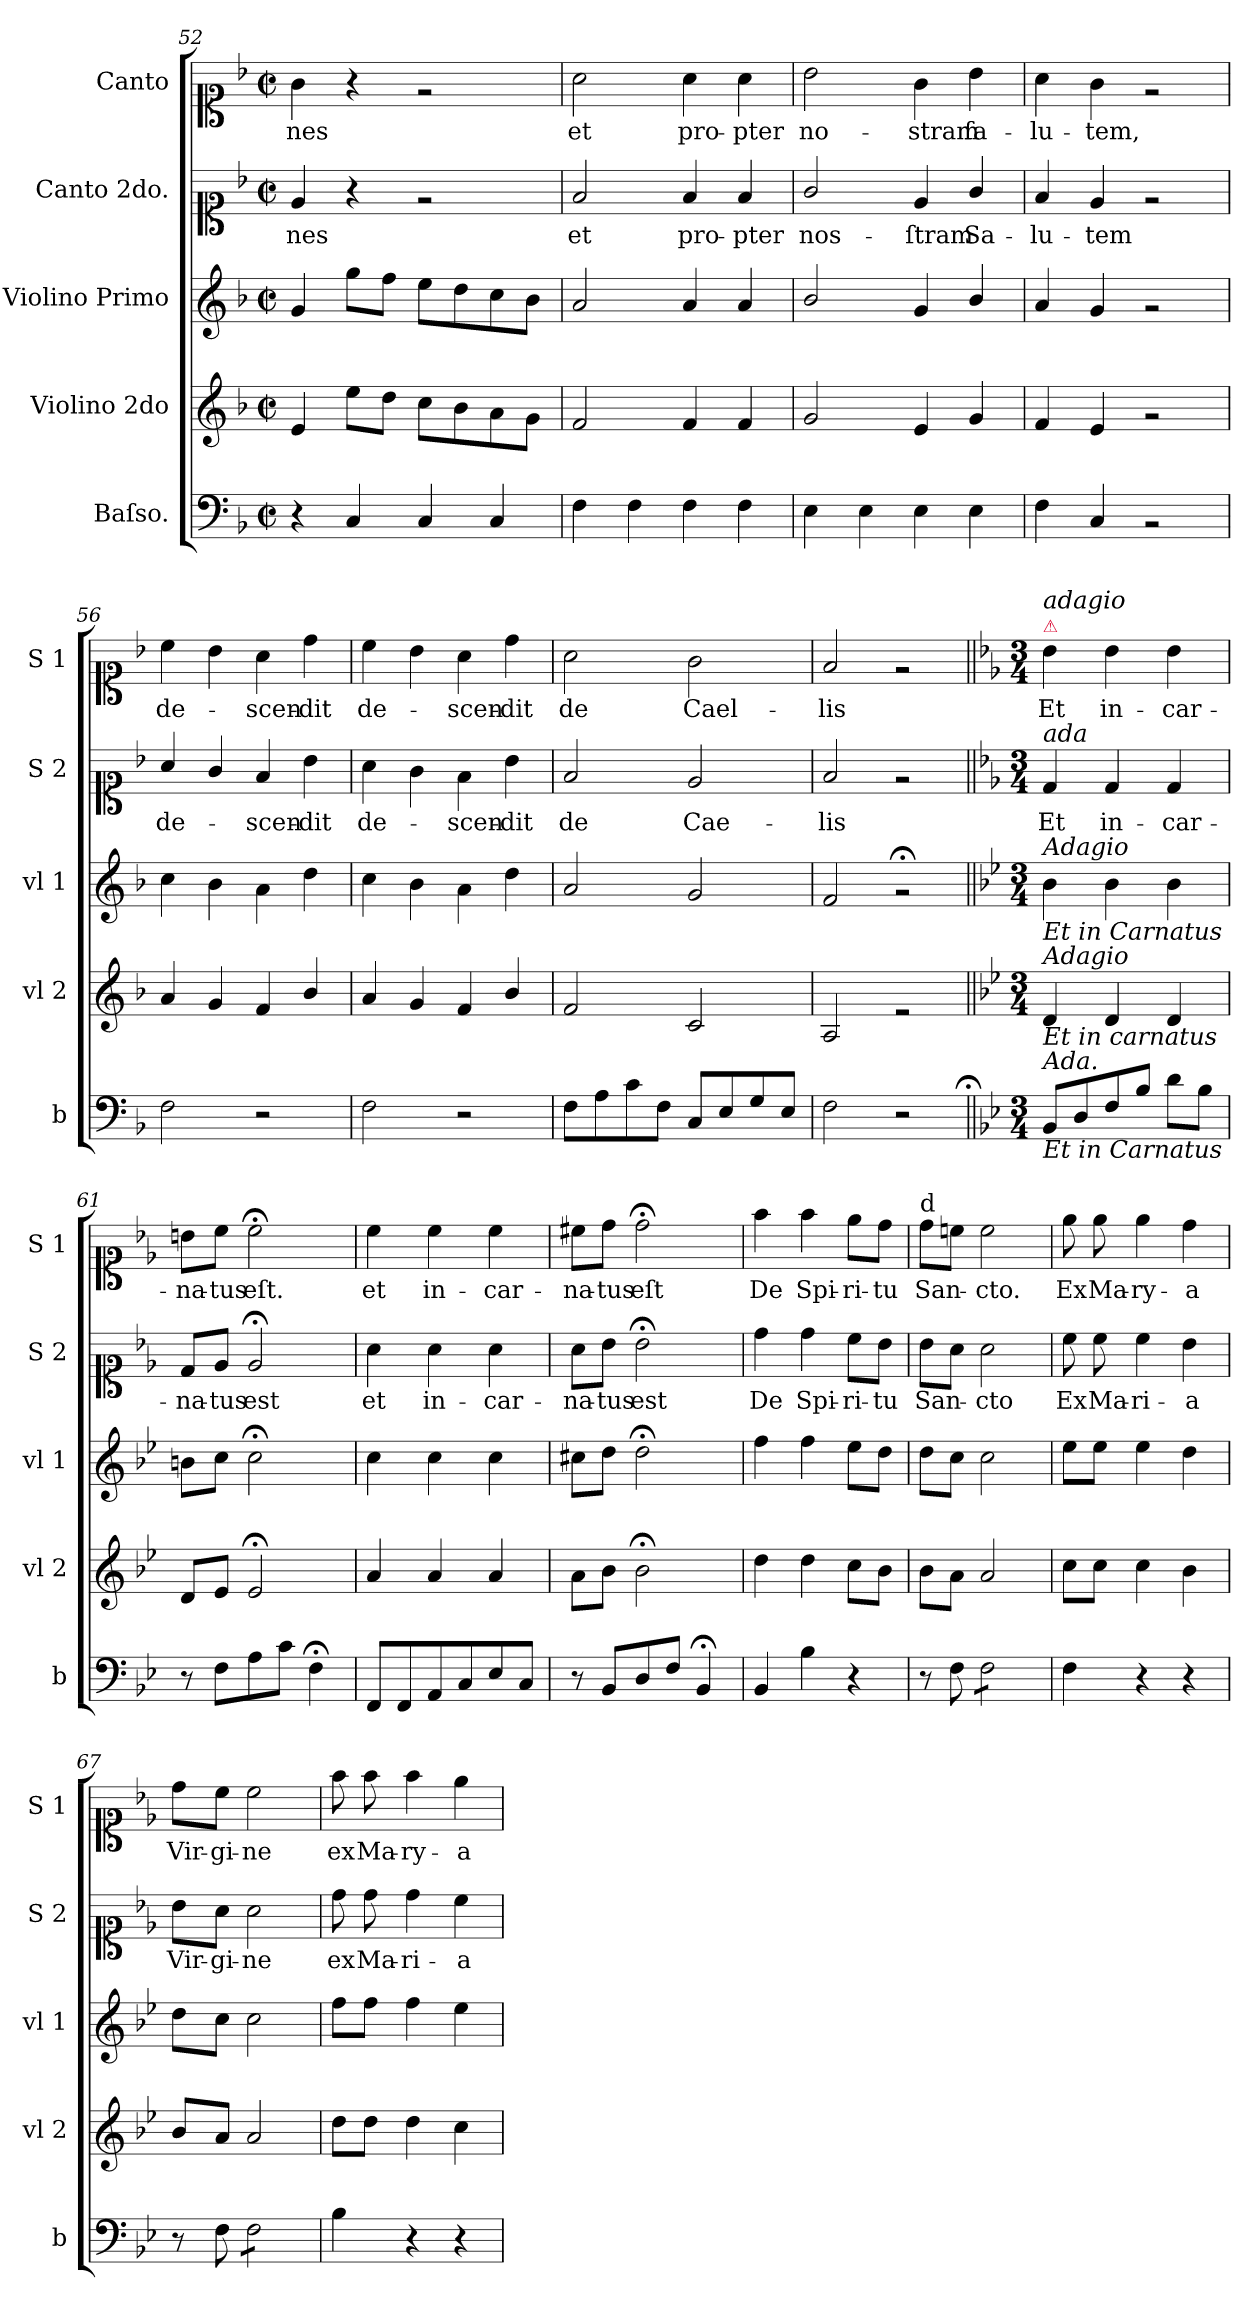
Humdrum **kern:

**kern	**kern	**kern	**kern	**text	**kern	**text
*part5	*part4	*part3	*part2	*part2	*part1	*part1
*staff5	*staff4	*staff3	*staff2	*staff2	*staff1	*staff1
*I"Baſso.	*I"Violino 2do	*I"Violino Primo	*I"Canto 2do.	*	*I"Canto	*
*I'b	*I'vl 2	*I'vl 1	*I'S 2	*	*I'S 1	*
*clefF4	*clefG2	*clefG2	*clefC1	*	*clefC1	*
*k[b-]	*k[b-]	*k[b-]	*k[b-]	*	*k[b-]	*
*F:	*F:	*F:	*F:	*	*F:	*
*M2/2	*M2/2	*M2/2	*M2/2	*	*M2/2	*
*met(c|)	*met(c|)	*met(c|)	*met(c|)	*	*met(c|)	*
=52	=52	=52	=52	=52	=52	=52
4r	4e/	4g/	4e/	-nes	4g\	-nes
4C/	8ee\L	8gg\L	4r	.	4r	.
.	8dd\J	8ff\J	.	.	.	.
4C/	8cc\L	8ee\L	2re	.	2re	.
.	8b-\	8dd\	.	.	.	.
4C/	8a\	8cc\	.	.	.	.
.	8g\J	8b-\J	.	.	.	.
=53	=53	=53	=53	=53	=53	=53
4F\	2f/	2a/	2f/	et	2a\	et
4F\	.	.	.	.	.	.
4F\	4f/	4a/	4f/	pro-	4a\	pro-
4F\	4f/	4a/	4f/	-pter	4a\	-pter
=54	=54	=54	=54	=54	=54	=54
4E\	2g/	2b-/	2g/	nos-	2b-\	no-
4E\	.	.	.	.	.	.
4E\	4e/	4g/	4e/	-ſtram	4g\	-stram
4E\	4g/	4b-/	4g/	Sa-	4b-\	ſa-
=55	=55	=55	=55	=55	=55	=55
4F\	4f/	4a/	4f/	-lu-	4a\	-lu-
4C/	4e/	4g/	4e/	-tem	4g\	-tem,
2rBB	2rg	2rg	2re	.	2re	.
=56	=56	=56	=56	=56	=56	=56
2F\	4a/	4cc\	4a/	de-	4cc\	de-
.	4g/	4b-\	4g/	.	4b-\	.
2r	4f/	4a\	4f/	-scen-	4a\	-scen-
.	4b-/	4dd\	4b-\	-dit	4dd\	-dit
=57	=57	=57	=57	=57	=57	=57
2F\	4a/	4cc\	4a\	de-	4cc\	de-
.	4g/	4b-\	4g\	.	4b-\	.
2r	4f/	4a\	4f\	-scen-	4a\	-scen-
.	4b-/	4dd\	4b-\	-dit	4dd\	-dit
=58	=58	=58	=58	=58	=58	=58
8F\L	2f/	2a/	2f/	de	2a\	de
8A\	.	.	.	.	.	.
8c\	.	.	.	.	.	.
8F\J	.	.	.	.	.	.
8C/L	2c/	2g/	2e/	Cae-	2g\	Cael-
8E/	.	.	.	.	.	.
8G/	.	.	.	.	.	.
8E/J	.	.	.	.	.	.
=59	=59	=59	=59	=59	=59	=59
2F\	2A/	2f/	2f/	-lis	2f/	-lis
2r	2re	2r;<g	2re	.	2re	.
=60||;	=60||	=60||	=60||	=60||	=60||	=60||
*k[b-e-]	*k[b-e-]	*k[b-e-]	*k[b-e-]	*	*k[b-e-]	*
*M3/4	*M3/4	*M3/4	*M3/4	*	*M3/4	*
!	!	!	!	!	!LO:TX:a:color=crimson:t=⚠	!
!	!	!	!	!	!LO:TX:a:i:t=adagio	!
!	!	!	!LO:TX:a:i:t=ada	!	!	!
!	!	!LO:TX:b:i:t=Et in Carnatus	!	!	!	!
!	!	!LO:TX:a:i:t=Adagio	!	!	!	!
!	!LO:TX:b:i:t=Et in carnatus	!	!	!	!	!
!	!LO:TX:a:i:t=Adagio	!	!	!	!	!
!LO:TX:b:i:t=Et in Carnatus	!	!	!	!	!	!
!LO:TX:a:i:t=Ada.	!	!	!	!	!	!
8BB-/L	4d/	4b-\	4d/	Et	4b-\	Et
8D/	.	.	.	.	.	.
8F/	4d/	4b-\	4d/	in-	4b-\	in-
8B-/J	.	.	.	.	.	.
8d\L	4d/	4b-\	4d/	-car-	4b-\	-car-
8B-\J	.	.	.	.	.	.
=61	=61	=61	=61	=61	=61	=61
8r	8d/L	8bn\L	8d/L	-na-	8bn\L	-na-
8F\L	8e-/J	8cc\J	8e-/J	-tus	8cc\J	-tus
8A\	2e-;</	2cc;<\	2e-;</	est	2cc;<\	eſt.
8c\J	.	.	.	.	.	.
4F;<\	.	.	.	.	.	.
=62	=62	=62	=62	=62	=62	=62
8FF/L	4a/	4cc\	4a\	et	4cc\	et
8FF/	.	.	.	.	.	.
8AA/	4a/	4cc\	4a\	in-	4cc\	in-
8C/	.	.	.	.	.	.
8E-/	4a/	4cc\	4a\	-car-	4cc\	-car-
8C/J	.	.	.	.	.	.
=63	=63	=63	=63	=63	=63	=63
8r	8a\L	8cc#X\L	8a\L	-na-	8cc#X\L	-na-
8BB-/L	8b-\J	8dd\J	8b-\J	-tus	8dd\J	-tus
8D/	2b-;<\	2dd;<\	2b-;<\	est	2dd;<\	eſt
8F/J	.	.	.	.	.	.
4BB-;</	.	.	.	.	.	.
=64	=64	=64	=64	=64	=64	=64
4BB-/	4dd\	4ff\	4dd\	De	4ff\	De
4B-\	4dd\	4ff\	4dd\	Spi-	4ff\	Spi-
4r	8cc\L	8ee-\L	8cc\L	-ri-	8ee-\L	-ri-
.	8b-\J	8dd\J	8b-\J	-tu	8dd\J	-tu
=65	=65	=65	=65	=65	=65	=65
!	!	!	!	!	!LO:TX:a:t=d	!
8r	8b-\L	8dd\L	8b-\L	San-	8dd\L	San-
8F\	8a\J	8cc\J	8a\J	.	8ccn\J	.
*tremolo	*	*	*	*	*	*
8F\L	2a/	2cc\	2a\	-cto	2cc\	-cto.
8F\	.	.	.	.	.	.
8F\	.	.	.	.	.	.
8F\J	.	.	.	.	.	.
*Xtremolo	*	*	*	*	*	*
=66	=66	=66	=66	=66	=66	=66
4F\	8cc\L	8ee-\L	8cc\	Ex	8ee-\	Ex
.	8cc\J	8ee-\J	8cc\	Ma-	8ee-\	Ma-
4r	4cc\	4ee-\	4cc\	-ri-	4ee-\	-ry-
4r	4b-\	4dd\	4b-\	-a	4dd\	-a
=67	=67	=67	=67	=67	=67	=67
8r	8b-/L	8dd\L	8b-\L	Vir-	8dd\L	Vir-
8F\	8a/J	8cc\J	8a\J	-gi-	8cc\J	-gi-
*tremolo	*	*	*	*	*	*
8F\L	2a/	2cc\	2a\	-ne	2cc\	-ne
8F\	.	.	.	.	.	.
8F\	.	.	.	.	.	.
8F\J	.	.	.	.	.	.
*Xtremolo	*	*	*	*	*	*
=68	=68	=68	=68	=68	=68	=68
4B-\	8dd\L	8ff\L	8dd\	ex	8ff\	ex
.	8dd\J	8ff\J	8dd\	Ma-	8ff\	Ma-
4r	4dd\	4ff\	4dd\	-ri-	4ff\	-ry-
4r	4cc\	4ee-\	4cc\	-a	4ee-\	-a
=	=	=	=	=	=	=
*-	*-	*-	*-	*-	*-	*-
